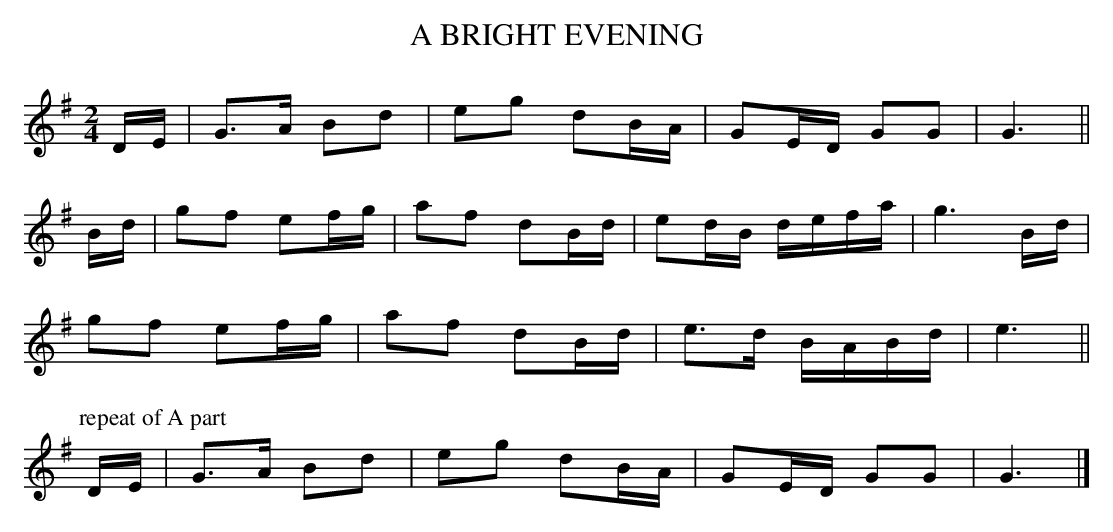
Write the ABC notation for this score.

X:1
T:BRIGHT EVENING, A
Y:"with spirit"
M:2/4
L:1/16
K:G
DE|G3A B2d2|e2g2 d2BA|G2ED G2G2|G6||
Bd|g2f2 e2fg|a2f2 d2Bd|e2dB defa|g6Bd|
g2f2 e2fg|a2f2 d2Bd|e3d BABd|e6||
P:repeat of A part
DE|G3A B2d2|e2g2 d2BA|G2ED G2G2|G6|]
